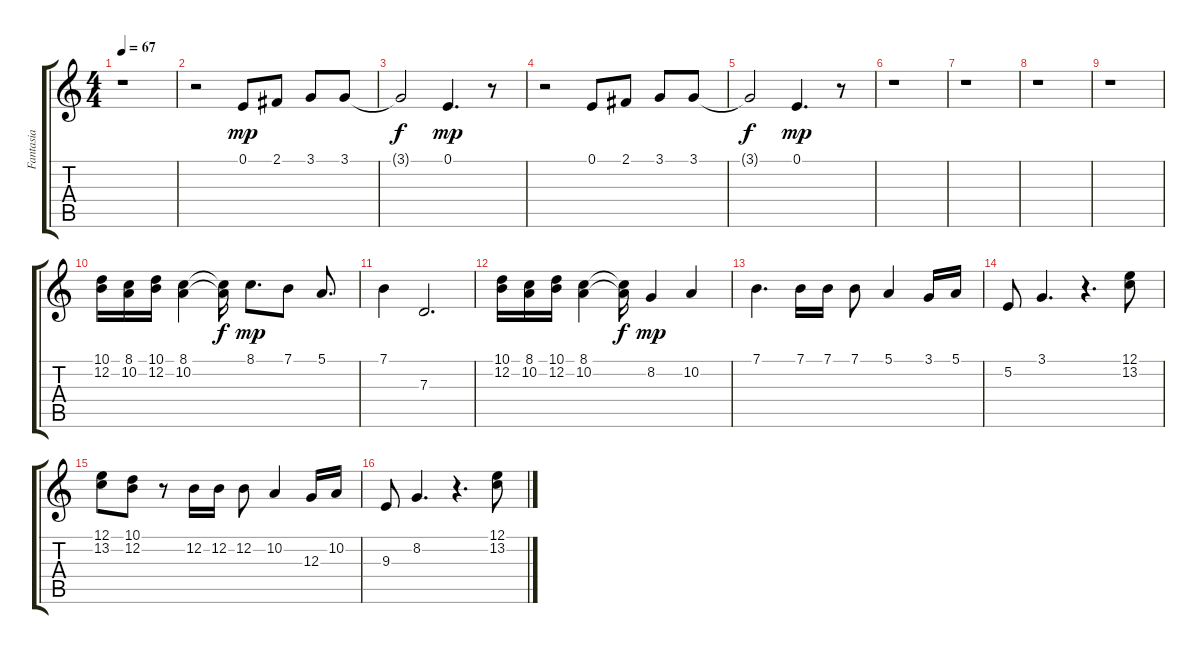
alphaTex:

\track ("Fantasia" "Fantasia") {instrument pad1newage}
\staff {score tabs}
\tuning (E4 B3 G3 D3 A2 E2) {hide}
\ts (4 4)
\tempo 67
\clef g2
\ks c
r.1{dy f} |
r.2 0.1.8{dy mp} 2.1.8 3.1.8 3.1.8 |
3.1{t}.2{dy f} 0.1.4{d dy mp} r.8 |
r.2 0.1.8 2.1.8 3.1.8 3.1.8 |
3.1{t}.2{dy f} 0.1.4{d dy mp} r.8 |
r.1 |
r.1 |
r.1 |
r.1 |
(10.1 12.2).16 (8.1 10.2).16 (10.1 12.2).16 (8.1 10.2).4 (8.1{t} 10.2{t}).16{dy f} 8.1.8{d dy mp} 7.1.8 5.1.8{d} |
7.1.4 7.3.2{d} |
(10.1 12.2).16 (8.1 10.2).16 (10.1 12.2).16 (8.1 10.2).4 (8.1{t} 10.2{t}).16{dy f} 8.2.4{dy mp} 10.2.4 |
7.1.4{d} 7.1.16 7.1.16 7.1.8 5.1.4 3.1.16 5.1.16 |
5.2.8 3.1.4{d} r.4{d} (12.1 13.2).8 |
(12.1 13.2).8 (10.1 12.2).8 r.8 12.2.16 12.2.16 12.2.8 10.2.4 12.3.16 10.2.16 |
9.3.8 8.2.4{d} r.4{d} (12.1 13.2).8
